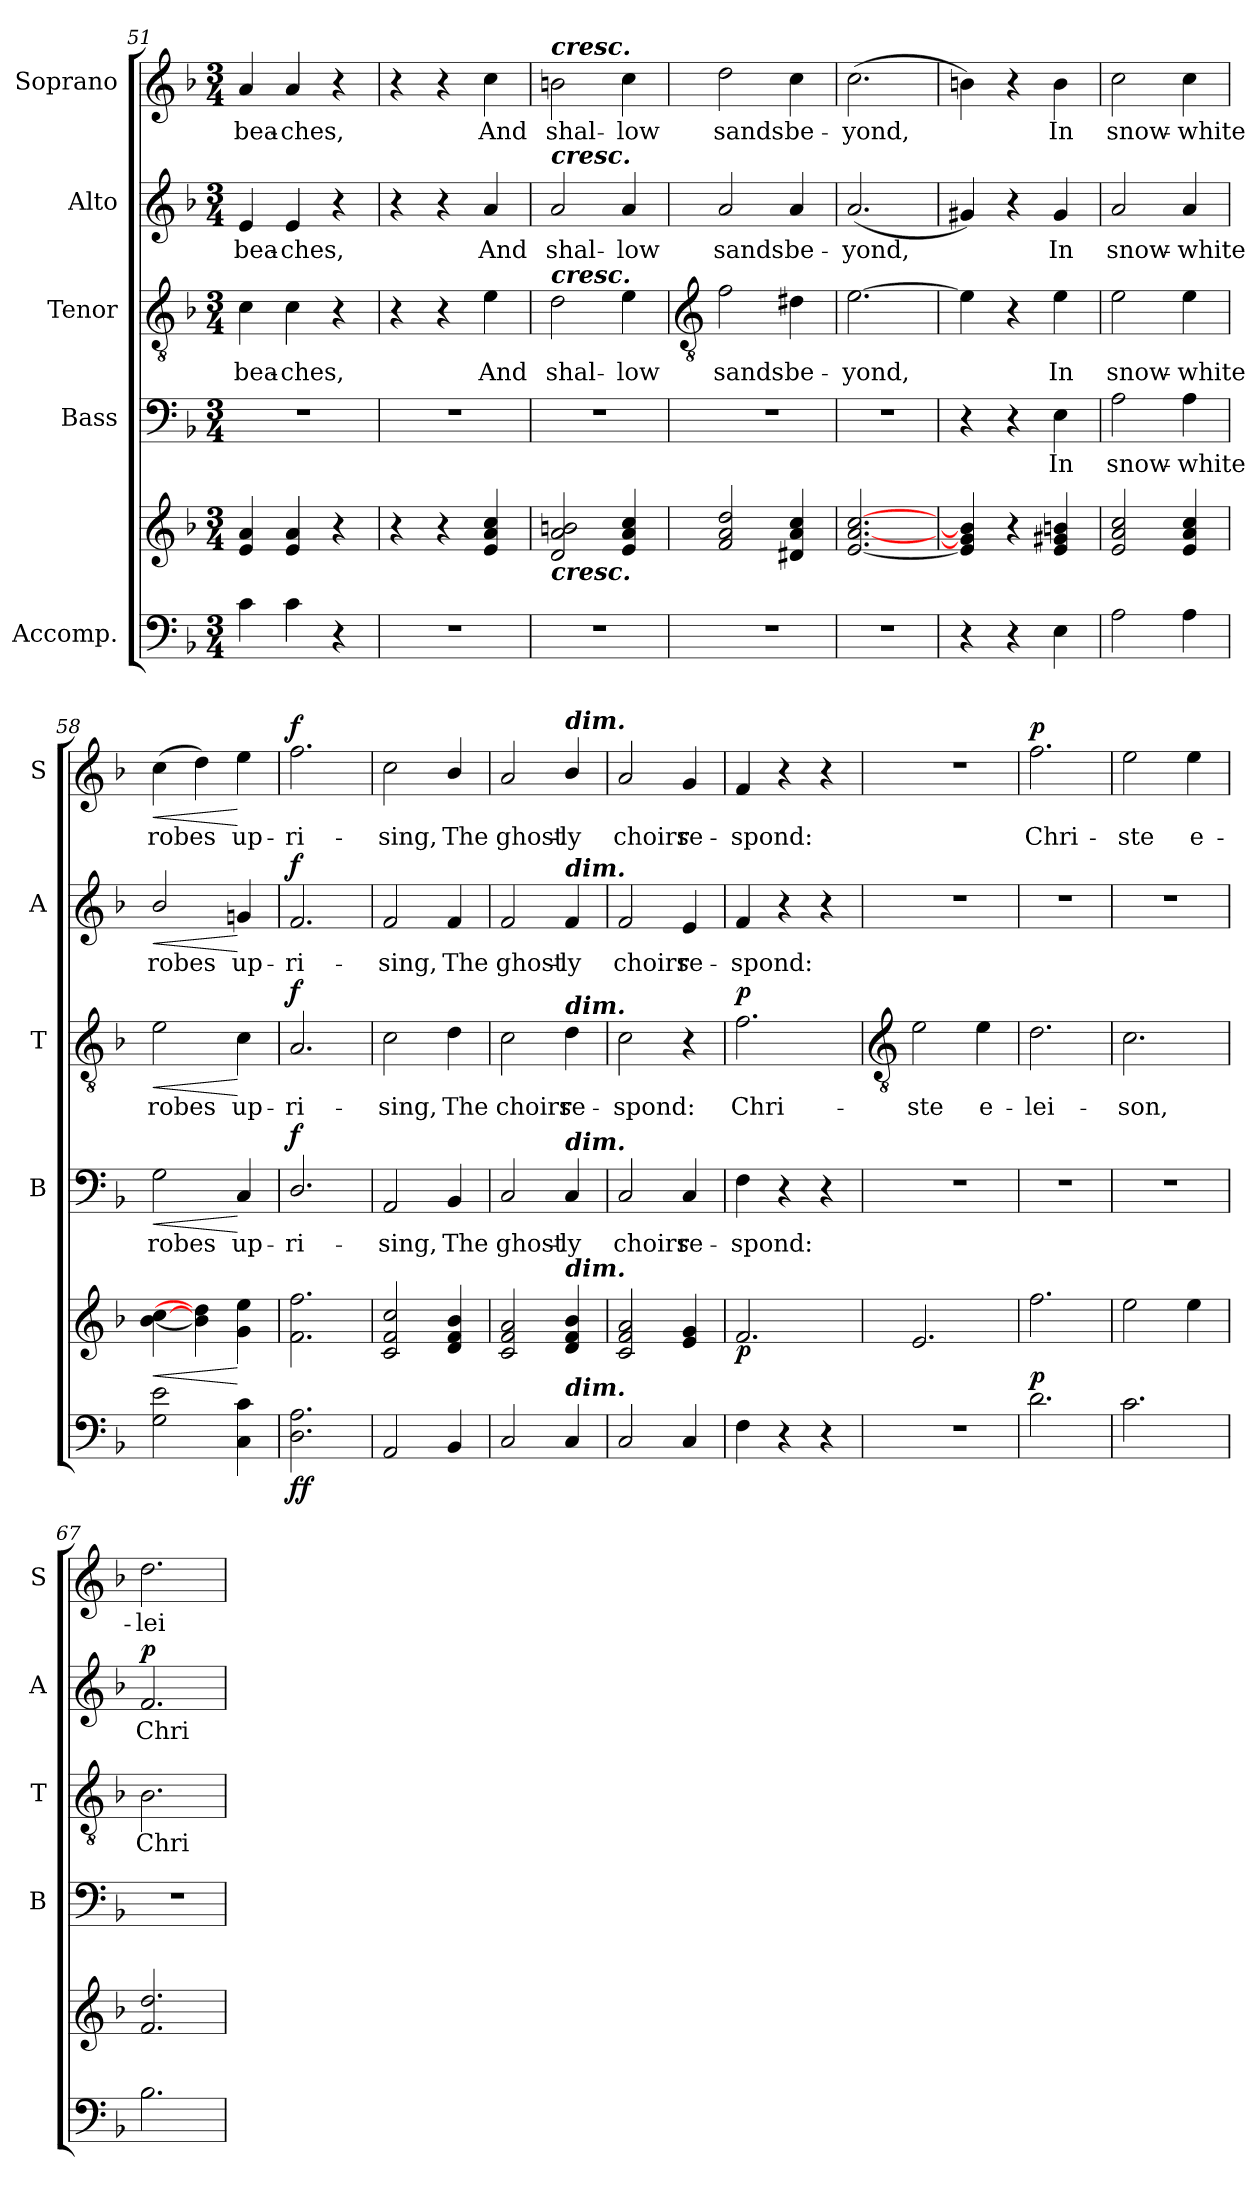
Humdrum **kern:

**kern	**kern	**dynam	**kern	**text	**dynam	**kern	**text	**dynam	**kern	**text	**dynam	**kern	**text	**dynam
*part5	*part5	*part5	*part4	*part4	*part4	*part3	*part3	*part3	*part2	*part2	*part2	*part1	*part1	*part1
*staff6	*staff5	*staff5/6	*staff4	*staff4	*staff4	*staff3	*staff3	*staff3	*staff2	*staff2	*staff2	*staff1	*staff1	*staff1
*I"Accomp.	*	*	*I"Bass	*	*	*I"Tenor	*	*	*I"Alto	*	*	*I"Soprano	*	*
*	*	*	*I'B	*	*	*I'T	*	*	*I'A	*	*	*I'S	*	*
*clefF4	*clefG2	*	*clefF4	*	*	*clefGv2	*	*	*clefG2	*	*	*clefG2	*	*
*k[b-]	*k[b-]	*	*k[b-]	*	*	*k[b-]	*	*	*k[b-]	*	*	*k[b-]	*	*
*F:	*F:	*	*F:	*	*	*F:	*	*	*F:	*	*	*F:	*	*
*M3/4	*M3/4	*	*M3/4	*	*	*M3/4	*	*	*M3/4	*	*	*M3/4	*	*
=51	=51	=51	=51	=51	=51	=51	=51	=51	=51	=51	=51	=51	=51	=51
!	!	!	!LO:N:vis=1	!	!	!	!LO:LY:b	!	!	!LO:LY:b	!	!	!LO:LY:b	!
4c	4e 4a	.	2.r	.	.	4c	bea-	.	4e	bea-	.	4a	bea-	.
!	!	!	!	!	!	!	!LO:LY:b	!	!	!LO:LY:b	!	!	!LO:LY:b	!
4c	4e 4a	.	.	.	.	4c	-ches,	.	4e	-ches,	.	4a	-ches,	.
4r	4r	.	.	.	.	4r	.	.	4r	.	.	4r	.	.
=52	=52	=52	=52	=52	=52	=52	=52	=52	=52	=52	=52	=52	=52	=52
!LO:N:vis=1	!	!	!LO:N:vis=1	!	!	!	!	!	!	!	!	!	!	!
2.r	4r	.	2.r	.	.	4r	.	.	4r	.	.	4r	.	.
.	4r	.	.	.	.	4r	.	.	4r	.	.	4r	.	.
!	!	!	!	!	!	!	!LO:LY:b	!	!	!LO:LY:b	!	!	!LO:LY:b	!
.	4e 4a 4cc	.	.	.	.	4e	And	.	4a	And	.	4cc	And	.
=53	=53	=53	=53	=53	=53	=53	=53	=53	=53	=53	=53	=53	=53	=53
!	!	!	!	!	!	!	!	!	!	!	!	!LO:TX:a:Bi:t=cresc.	!	!
!	!	!	!	!	!	!	!	!	!LO:TX:a:Bi:t=cresc.	!	!	!	!	!
!	!	!	!	!	!	!LO:TX:a:Bi:t=cresc.	!	!	!	!	!	!	!	!
!	!LO:TX:b:Bi:t=cresc.	!	!	!	!	!	!	!	!	!	!	!	!	!
!LO:N:vis=1	!	!	!LO:N:vis=1	!	!	!	!LO:LY:b	!	!	!LO:LY:b	!	!	!LO:LY:b	!
2.r	2d 2a 2bn	.	2.r	.	.	2d	shal-	.	2a	shal-	.	2bn	shal-	.
!	!	!	!	!	!	!	!LO:LY:b	!	!	!LO:LY:b	!	!	!LO:LY:b	!
.	4e 4a 4cc	.	.	.	.	4e	-low	.	4a	-low	.	4cc	-low	.
!!LO:LB:g=z
=54	=54	=54	=54	=54	=54	=54	=54	=54	=54	=54	=54	=54	=54	=54
*	*	*	*	*	*	*clefGv2	*	*	*	*	*	*	*	*
!LO:N:vis=1	!	!	!LO:N:vis=1	!	!	!	!LO:LY:b	!	!	!LO:LY:b	!	!	!LO:LY:b	!
2.r	2f 2a 2dd	.	2.r	.	.	2f	sands	.	2a	sands	.	2dd	sands	.
!	!	!	!	!	!	!	!LO:LY:b	!	!	!LO:LY:b	!	!	!LO:LY:b	!
.	4d#X 4a 4cc	.	.	.	.	4d#X	be-	.	4a	be-	.	4cc	be-	.
=55	=55	=55	=55	=55	=55	=55	=55	=55	=55	=55	=55	=55	=55	=55
!LO:N:vis=1	!	!	!LO:N:vis=1	!	!	!	!LO:LY:b	!	!	!LO:LY:b	!	!	!LO:LY:b	!
2.r	[2.e [2.a [2.cc	.	2.r	.	.	[2.e	-yond,	.	(<2.a	-yond,	.	(>2.cc	-yond,	.
=56	=56	=56	=56	=56	=56	=56	=56	=56	=56	=56	=56	=56	=56	=56
4r	4e] 4g#] 4b]	.	4r	.	.	4e]	.	.	4g#X)	.	.	4bn)	.	.
4r	4r	.	4r	.	.	4r	.	.	4r	.	.	4r	.	.
!	!	!	!	!LO:LY:b	!	!	!LO:LY:b	!	!	!LO:LY:b	!	!	!LO:LY:b	!
4E	4e 4g# 4b	.	4E	In	.	4e	In	.	4g#	In	.	4b	In	.
=57	=57	=57	=57	=57	=57	=57	=57	=57	=57	=57	=57	=57	=57	=57
!	!	!	!	!LO:LY:b	!	!	!LO:LY:b	!	!	!LO:LY:b	!	!	!LO:LY:b	!
2A	2e 2a 2cc	.	2A	snow-	.	2e	snow-	.	2a	snow-	.	2cc	snow-	.
!	!	!	!	!LO:LY:b	!	!	!LO:LY:b	!	!	!LO:LY:b	!	!	!LO:LY:b	!
4A	4e 4a 4cc	.	4A	-white	.	4e	-white	.	4a	-white	.	4cc	-white	.
=58	=58	=58	=58	=58	=58	=58	=58	=58	=58	=58	=58	=58	=58	=58
!	!	!LO:HP:b	!	!LO:LY:b	!LO:HP:b	!	!LO:LY:b	!LO:HP:b	!	!LO:LY:b	!LO:HP:b	!	!LO:LY:b	!LO:HP:b
2G 2e	[4b- [4cc	<	2G	robes	<	2e	robes	<	2b-/	robes	<	(>4cc	robes	<
.	4b-] 4dd]	.	.	.	.	.	.	.	.	.	.	4dd)	.	.
!	!	!	!	!LO:LY:b	!	!	!LO:LY:b	!	!	!LO:LY:b	!	!	!LO:LY:b	!
4C 4c	4g 4ee	[	4C	up-	[	4c	up-	[	4gn	up-	[	4ee	up-	[
=59	=59	=59	=59	=59	=59	=59	=59	=59	=59	=59	=59	=59	=59	=59
!	!	!LO:DY:b=2	!	!LO:LY:b	!	!	!LO:LY:b	!	!	!LO:LY:b	!	!	!LO:LY:b	!
!	!	!LO:DY:n=1:b	!	!	!LO:DY:b	!	!	!LO:DY:b	!	!	!LO:DY:b	!	!	!LO:DY:b
2.D\ 2.A\	2.f 2.ff	f f	2.D/	ri-	f	2.A	ri-	f	2.f	ri-	f	2.ff	ri-	f
=60	=60	=60	=60	=60	=60	=60	=60	=60	=60	=60	=60	=60	=60	=60
!	!	!	!	!LO:LY:b	!	!	!LO:LY:b	!	!	!LO:LY:b	!	!	!LO:LY:b	!
2AA	2c 2f 2cc	.	2AA	-sing,	.	2c	-sing,	.	2f	-sing,	.	2cc	-sing,	.
!	!	!	!	!LO:LY:b	!	!	!LO:LY:b	!	!	!LO:LY:b	!	!	!LO:LY:b	!
4BB-	4d/ 4f/ 4b-/	.	4BB-	The	.	4d	The	.	4f	The	.	4b-/	The	.
=61	=61	=61	=61	=61	=61	=61	=61	=61	=61	=61	=61	=61	=61	=61
!	!	!	!	!LO:LY:b	!	!	!LO:LY:b	!	!	!LO:LY:b	!	!	!LO:LY:b	!
2C	2c 2f 2a	.	2C	ghost-	.	2c	choirs	.	2f	ghost-	.	2a	ghost-	.
!	!	!	!	!	!	!	!	!	!	!	!	!LO:TX:a:Bi:t=dim.	!	!
!	!	!	!	!	!	!	!	!	!LO:TX:a:Bi:t=dim.	!	!	!	!	!
!	!	!	!	!	!	!LO:TX:a:Bi:t=dim.	!	!	!	!	!	!	!	!
!	!	!	!LO:TX:a:Bi:t=dim.	!	!	!	!	!	!	!	!	!	!	!
!	!LO:TX:a:Bi:t=dim.	!	!	!	!	!	!	!	!	!	!	!	!	!
!LO:TX:a:Bi:t=dim.	!	!	!	!	!	!	!	!	!	!	!	!	!	!
!	!	!	!	!LO:LY:b	!	!	!LO:LY:b	!	!	!LO:LY:b	!	!	!LO:LY:b	!
4C	4d/ 4f/ 4b-/	.	4C	-ly	.	4d	re-	.	4f	-ly	.	4b-/	-ly	.
=62	=62	=62	=62	=62	=62	=62	=62	=62	=62	=62	=62	=62	=62	=62
!	!	!	!	!LO:LY:b	!	!	!LO:LY:b	!	!	!LO:LY:b	!	!	!LO:LY:b	!
2C	2c 2f 2a	.	2C	choirs	.	2c	-spond:	.	2f	choirs	.	2a	choirs	.
!	!	!	!	!LO:LY:b	!	!	!	!	!	!LO:LY:b	!	!	!LO:LY:b	!
4C	4e 4g	.	4C	re-	.	4r	.	.	4e	re-	.	4g	re-	.
=63	=63	=63	=63	=63	=63	=63	=63	=63	=63	=63	=63	=63	=63	=63
!	!	!LO:DY:b	!	!LO:LY:b	!	!	!LO:LY:b	!LO:DY:b	!	!LO:LY:b	!	!	!LO:LY:b	!
4F	2.f	p	4F	-spond:	.	2.f	Chri-	p	4f	-spond:	.	4f	-spond:	.
4r	.	.	4r	.	.	.	.	.	4r	.	.	4r	.	.
4r	.	.	4r	.	.	.	.	.	4r	.	.	4r	.	.
!!LO:LB:g=z
=64	=64	=64	=64	=64	=64	=64	=64	=64	=64	=64	=64	=64	=64	=64
*	*	*	*	*	*	*clefGv2	*	*	*	*	*	*	*	*
!LO:N:vis=1	!	!	!LO:N:vis=1	!	!	!	!LO:LY:b	!	!LO:N:vis=1	!	!	!LO:N:vis=1	!	!
2.r	2.e	.	2.r	.	.	2e	-ste	.	2.r	.	.	2.r	.	.
!	!	!	!	!	!	!	!LO:LY:b	!	!	!	!	!	!	!
.	.	.	.	.	.	4e	e-	.	.	.	.	.	.	.
=65	=65	=65	=65	=65	=65	=65	=65	=65	=65	=65	=65	=65	=65	=65
!	!	!LO:DY:a=2	!LO:N:vis=1	!	!	!	!LO:LY:b	!	!LO:N:vis=1	!	!	!	!LO:LY:b	!LO:DY:b
2.d	2.ff	p	2.r	.	.	2.d	-lei-	.	2.r	.	.	2.ff	Chri-	p
=66	=66	=66	=66	=66	=66	=66	=66	=66	=66	=66	=66	=66	=66	=66
!	!	!	!LO:N:vis=1	!	!	!	!LO:LY:b	!	!LO:N:vis=1	!	!	!	!LO:LY:b	!
2.c	2ee	.	2.r	.	.	2.c	-son,	.	2.r	.	.	2ee	-ste	.
!	!	!	!	!	!	!	!	!	!	!	!	!	!LO:LY:b	!
.	4ee	.	.	.	.	.	.	.	.	.	.	4ee	e-	.
=67	=67	=67	=67	=67	=67	=67	=67	=67	=67	=67	=67	=67	=67	=67
!	!	!	!LO:N:vis=1	!	!	!	!LO:LY:b	!	!	!LO:LY:b	!LO:DY:b	!	!LO:LY:b	!
2.B-	2.f 2.dd	.	2.r	.	.	2.B-	Chri-	.	2.f	Chri-	p	2.dd	-lei-	.
=	=	=	=	=	=	=	=	=	=	=	=	=	=	=
*-	*-	*-	*-	*-	*-	*-	*-	*-	*-	*-	*-	*-	*-	*-
